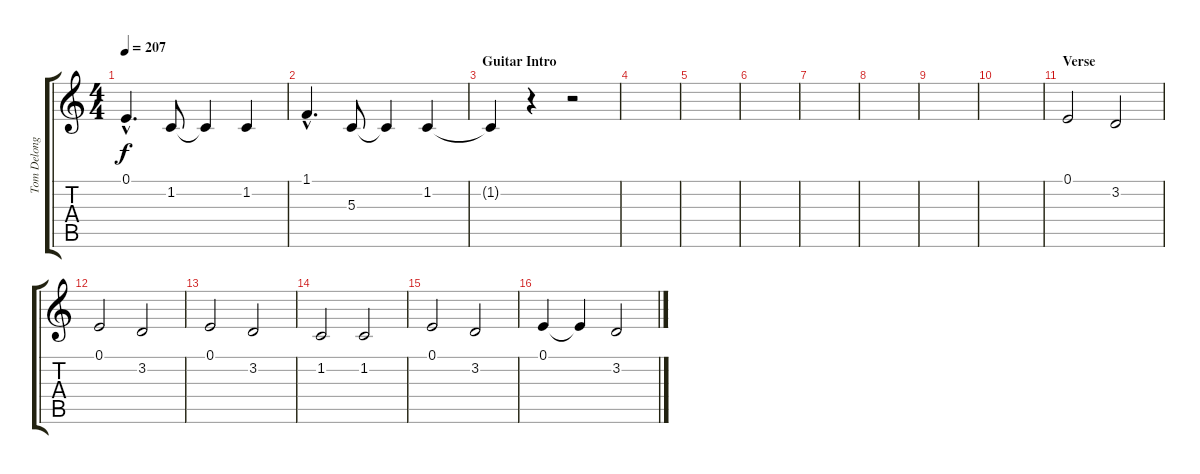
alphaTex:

\track ("Tom Delong (Vocals)" "Tom Delong") {instrument lead2sawtooth}
\staff {score tabs}
\tuning (E4 B3 G3 D3 A2 E2) {hide}
\ts (4 4)
\tempo 207
\clef g2
\ks c
0.1{hac}.4{d dy f} 1.2.8 1.2{t}.4 1.2.4 |
1.1{hac}.4{d} 5.3.8 5.3{t}.4 1.2.4 |
\section ("" "Guitar Intro")
1.2{t}.4 r.4 r.2 |
|
|
|
|
|
|
|
\section ("" "Verse")
0.1.2 3.2.2 |
0.1.2 3.2.2 |
0.1.2 3.2.2 |
1.2.2 1.2.2 |
0.1.2 3.2.2 |
0.1.4 0.1{t}.4 3.2.2
